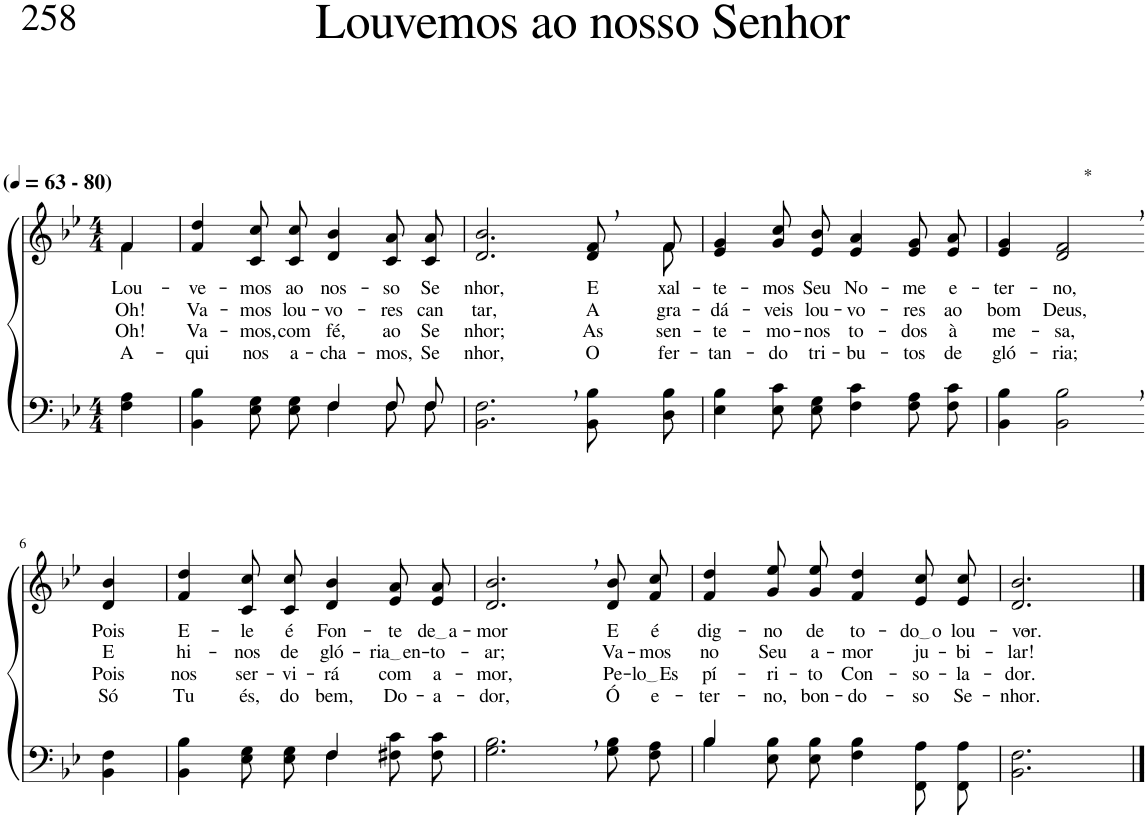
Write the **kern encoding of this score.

**kern	**kern	**text	**text	**text	**text
*part2	*part1	*part1	*part1	*part1	*part1
*staff2	*staff1	*staff1	*staff1	*staff1	*staff1
*I"Parte III e IV	*I"Parte I e II	*	*	*	*
*clefF4	*clefG2	*	*	*	*
*k[b-e-]	*k[b-e-]	*	*	*	*
*M4/4	*M4/4	*	*	*	*
*MM63	*MM63	*	*	*	*
=1	=1	=1	=1	=1	=1
!	!LO:TX:a:B:t=(	!	!	!	!
!	!LO:TX:a:B:t=- 80)	!	!	!	!
!	!	!LO:LY:b	!LO:LY:b	!LO:LY:b	!LO:LY:b
*	*^	*	*	*	*
4F\ 4A\	4f\	4f/	Lou-	Oh!	Oh!	A-
=2	=2	=2	=2	=2	=2	=2
*^	*	*	*	*	*	*
!	!	!	!	!LO:LY:b	!LO:LY:b	!LO:LY:b	!LO:LY:b
*	*	*v	*v	*	*	*	*
2ryy	4BB-\ 4B-\	4f/ 4dd/	-ve-	Va-	Va-	-qui
!	!	!	!LO:LY:b	!LO:LY:b	!LO:LY:b	!LO:LY:b
.	8E-\ 8G\L	8c/ 8cc/L	-mos	-mos	-mos,	nos
!	!	!	!LO:LY:b	!LO:LY:b	!LO:LY:b	!LO:LY:b
.	8E-\ 8G\J	8c/ 8cc/J	ao	lou-	com	a-
!	!	!	!LO:LY:b	!LO:LY:b	!LO:LY:b	!LO:LY:b
4F/	4F\	4d/ 4b-/	nos-	-vo-	fé,	-cha-
!	!	!	!LO:LY:b	!LO:LY:b	!LO:LY:b	!LO:LY:b
8F/L	8F\L	8c/ 8a/L	-so	-res	ao	-mos,
!	!	!	!LO:LY:b	!LO:LY:b	!LO:LY:b	!LO:LY:b
8F/J	8F\J	8c/ 8a/J	Se-	can-	Se-	Se-
=3	=3	=3	=3	=3	=3	=3
*	*	*^	*	*	*	*
!	!	!	!	!LO:LY:b	!LO:LY:b	!LO:LY:b	!LO:LY:b
*v	*v	*	*	*	*	*	*
2.BB-\, 2.F\,	2..ryy	2.d/ 2.b-/	nhor,	-tar,	nhor;	nhor,
!	!	!	!LO:LY:b	!LO:LY:b	!LO:LY:b	!LO:LY:b
8BB-\ 8B-\L	.	8d/ 8f/L	E-	A-	As-	O-
!	!	!	!LO:LY:b	!LO:LY:b	!LO:LY:b	!LO:LY:b
8D\ 8B-\J	8f\	8f/J	-xal-	-gra-	-sen-	-fer-
=4	=4	=4	=4	=4	=4	=4
!	!	!	!LO:LY:b	!LO:LY:b	!LO:LY:b	!LO:LY:b
*	*v	*v	*	*	*	*
4E-\ 4B-\	4e-/ 4g/	-te-	-dá-	-te-	-tan-
!	!	!LO:LY:b	!LO:LY:b	!LO:LY:b	!LO:LY:b
8E-\ 8c\L	8g/ 8cc/L	-mos	-veis	-mo-	-do
!	!	!LO:LY:b	!LO:LY:b	!LO:LY:b	!LO:LY:b
8E-\ 8G\J	8e-/ 8b-/J	Seu	lou-	-nos	tri-
!	!	!LO:LY:b	!LO:LY:b	!LO:LY:b	!LO:LY:b
4F\ 4c\	4e-/ 4a/	No-	-vo-	to-	-bu-
!	!	!LO:LY:b	!LO:LY:b	!LO:LY:b	!LO:LY:b
8F\ 8A\L	8e-/ 8g/L	-me	-res	-dos	-tos
!	!	!LO:LY:b	!LO:LY:b	!LO:LY:b	!LO:LY:b
8F\ 8c\J	8e-/ 8a/J	e-	ao	à	de
=5	=5	=5	=5	=5	=5
!	!	!LO:LY:b	!LO:LY:b	!LO:LY:b	!LO:LY:b
4BB-\ 4B-\	4e-/ 4g/	-ter-	bom	me-	gló-
!	!LO:TX:a:t=*	!	!	!	!
!	!	!LO:LY:b	!LO:LY:b	!LO:LY:b	!LO:LY:b
2BB-\, 2B-\,	2d/, 2f/,	-no,	Deus,	-sa,	-ria;
!!LO:LB:g=z
=6-	=6-	=6-	=6-	=6-	=6-
!	!	!LO:LY:b	!LO:LY:b	!LO:LY:b	!LO:LY:b
4BB-\ 4F\	4d/ 4b-/	Pois	E	Pois	Só
=7	=7	=7	=7	=7	=7
*^	*	*	*	*	*
!	!	!	!LO:LY:b	!LO:LY:b	!LO:LY:b	!LO:LY:b
4BB-\ 4B-\	2ryy	4f/ 4dd/	E-	hi-	nos	Tu
!	!	!	!LO:LY:b	!LO:LY:b	!LO:LY:b	!LO:LY:b
8E-\ 8G\L	.	8c/ 8cc/L	-le	-nos	ser-	és,
!	!	!	!LO:LY:b	!LO:LY:b	!LO:LY:b	!LO:LY:b
8E-\ 8G\J	.	8c/ 8cc/J	é	de	-vi-	do
!	!	!	!LO:LY:b	!LO:LY:b	!LO:LY:b	!LO:LY:b
4F\	4F/	4d/ 4b-/	Fon-	gló-	-rá	bem,
!	!	!	!LO:LY:b	!LO:LY:b	!LO:LY:b	!LO:LY:b
8F#X\ 8c\L	4ryy	8e-/ 8a/L	-te	ria en	com	Do-
!	!	!	!LO:LY:b	!LO:LY:b	!LO:LY:b	!LO:LY:b
8F#\ 8c\J	.	8e-/ 8a/J	de a	-to-	a-	-a-
*v	*v	*	*	*	*	*
=8	=8	=8	=8	=8	=8
!	!	!LO:LY:b	!LO:LY:b	!LO:LY:b	!LO:LY:b
2.G\, 2.B-\,	2.d/, 2.b-/,	-mor	-ar;	-mor,	-dor,
!	!	!LO:LY:b	!LO:LY:b	!LO:LY:b	!LO:LY:b
8G\ 8B-\L	8d/ 8b-/L	E	Va-	Pe-	Ó
!	!	!LO:LY:b	!LO:LY:b	!LO:LY:b	!LO:LY:b
8F\ 8A\J	8f/ 8cc/J	é	-mos	lo Es	e-
=9	=9	=9	=9	=9	=9
*^	*	*	*	*	*
!	!	!	!LO:LY:b	!LO:LY:b	!LO:LY:b	!LO:LY:b
4B-/	4B-\	4f/ 4dd/	dig-	no	pí-	-ter-
!	!	!	!LO:LY:b	!LO:LY:b	!LO:LY:b	!LO:LY:b
2.ryy	8E-\ 8B-\L	8g\ 8ee-\L	-no	Seu	-ri-	-no,
!	!	!	!LO:LY:b	!LO:LY:b	!LO:LY:b	!LO:LY:b
.	8E-\ 8B-\J	8g\ 8ee-\J	de	a-	-to	bon-
!	!	!	!LO:LY:b	!LO:LY:b	!LO:LY:b	!LO:LY:b
.	4F\ 4B-\	4f/ 4dd/	to-	-mor	Con-	-do-
!	!	!	!LO:LY:b	!LO:LY:b	!LO:LY:b	!LO:LY:b
.	8FF/ 8A/L	8e-/ 8cc/L	do o	ju-	-so-	-so
!	!	!	!LO:LY:b	!LO:LY:b	!LO:LY:b	!LO:LY:b
.	8FF/ 8A/J	8e-/ 8cc/J	lou-	-bi-	-la-	Se-
=10	=10	=10	=10	=10	=10	=10
!	!	!	!LO:LY:b	!LO:LY:b	!LO:LY:b	!LO:LY:b
*v	*v	*	*	*	*	*
2.BB-\ 2.F\	2.d/ 2.b-/	-vor.-	-lar!	-dor.	-nhor.
==	==	==	==	==	==
*-	*-	*-	*-	*-	*-
